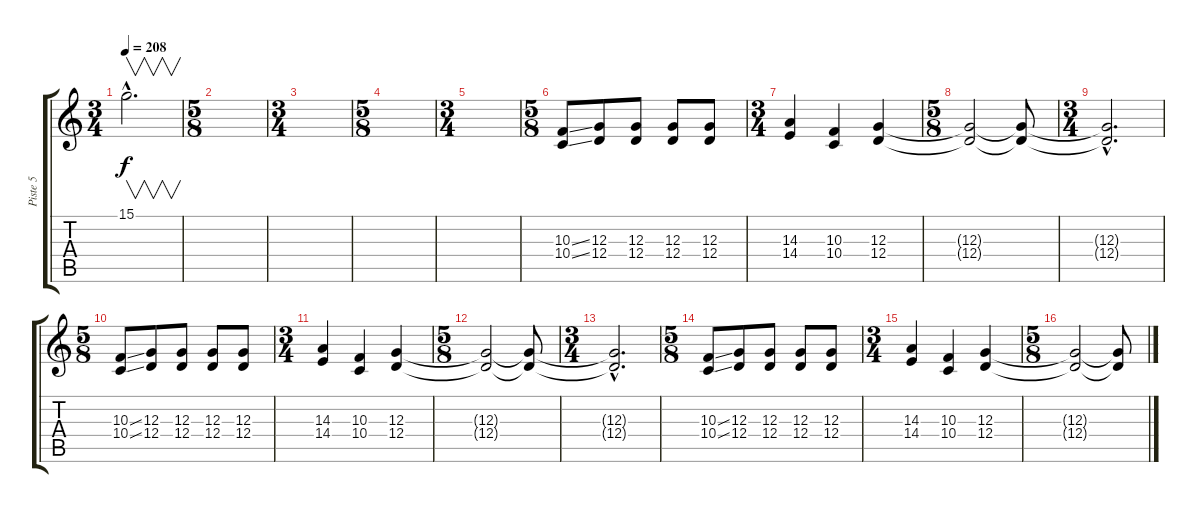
\track ("Piste 5" "Piste 5") {instrument sitar}
\staff {score tabs}
\tuning (E4 B3 G3 D3 A2 E2) {hide}
\ts (3 4)
\tempo 208
\clef g2
\ks c
15.1{hac}.2{v d dy f} |
\ts (5 8)
|
\ts (3 4)
|
\ts (5 8)
|
\ts (3 4)
|
\ts (5 8)
(10.3{ss} 10.4{ss}).8 (12.3 12.4).8 (12.3 12.4).8 (12.3 12.4).8 (12.3 12.4).8 |
\ts (3 4)
(14.3 14.4).4 (10.3 10.4).4 (12.3 12.4).4 |
\ts (5 8)
(12.3{t} 12.4{t}).2 (12.3{t} 12.4{t}).8 |
\ts (3 4)
(12.3{hac t} 12.4{hac t}).2{d} |
\ts (5 8)
(10.3{ss} 10.4{ss}).8 (12.3 12.4).8 (12.3 12.4).8 (12.3 12.4).8 (12.3 12.4).8 |
\ts (3 4)
(14.3 14.4).4 (10.3 10.4).4 (12.3 12.4).4 |
\ts (5 8)
(12.3{t} 12.4{t}).2 (12.3{t} 12.4{t}).8 |
\ts (3 4)
(12.3{hac t} 12.4{hac t}).2{d} |
\ts (5 8)
(10.3{ss} 10.4{ss}).8 (12.3 12.4).8 (12.3 12.4).8 (12.3 12.4).8 (12.3 12.4).8 |
\ts (3 4)
(14.3 14.4).4 (10.3 10.4).4 (12.3 12.4).4 |
\ts (5 8)
(12.3{t} 12.4{t}).2 (12.3{t} 12.4{t}).8
